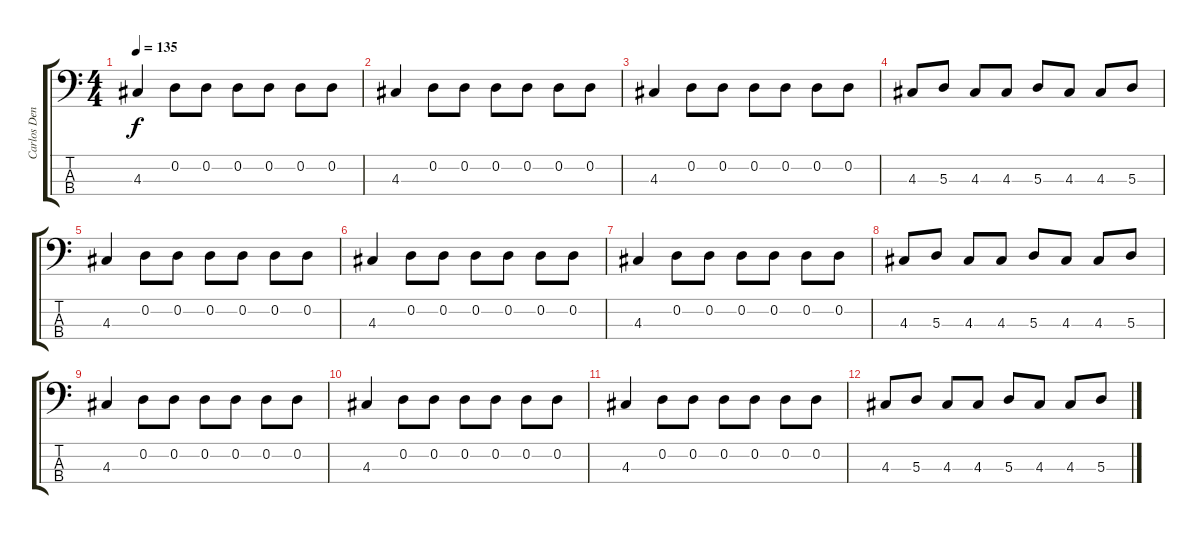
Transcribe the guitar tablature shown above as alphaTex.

\track ("Carlos Dengler" "Carlos Den") {instrument electricbasspick}
\staff {score tabs}
\tuning (G2 D2 A1 D1) {hide}
\ts (4 4)
\tempo 135
\clef f4
\ks c
4.3.4{dy f} 0.2.8 0.2.8 0.2.8 0.2.8 0.2.8 0.2.8 |
4.3.4 0.2.8 0.2.8 0.2.8 0.2.8 0.2.8 0.2.8 |
4.3.4 0.2.8 0.2.8 0.2.8 0.2.8 0.2.8 0.2.8 |
4.3.8 5.3.8 4.3.8 4.3.8 5.3.8 4.3.8 4.3.8 5.3.8 |
4.3.4 0.2.8 0.2.8 0.2.8 0.2.8 0.2.8 0.2.8 |
4.3.4 0.2.8 0.2.8 0.2.8 0.2.8 0.2.8 0.2.8 |
4.3.4 0.2.8 0.2.8 0.2.8 0.2.8 0.2.8 0.2.8 |
4.3.8 5.3.8 4.3.8 4.3.8 5.3.8 4.3.8 4.3.8 5.3.8 |
4.3.4 0.2.8 0.2.8 0.2.8 0.2.8 0.2.8 0.2.8 |
4.3.4 0.2.8 0.2.8 0.2.8 0.2.8 0.2.8 0.2.8 |
4.3.4 0.2.8 0.2.8 0.2.8 0.2.8 0.2.8 0.2.8 |
4.3.8 5.3.8 4.3.8 4.3.8 5.3.8 4.3.8 4.3.8 5.3.8
